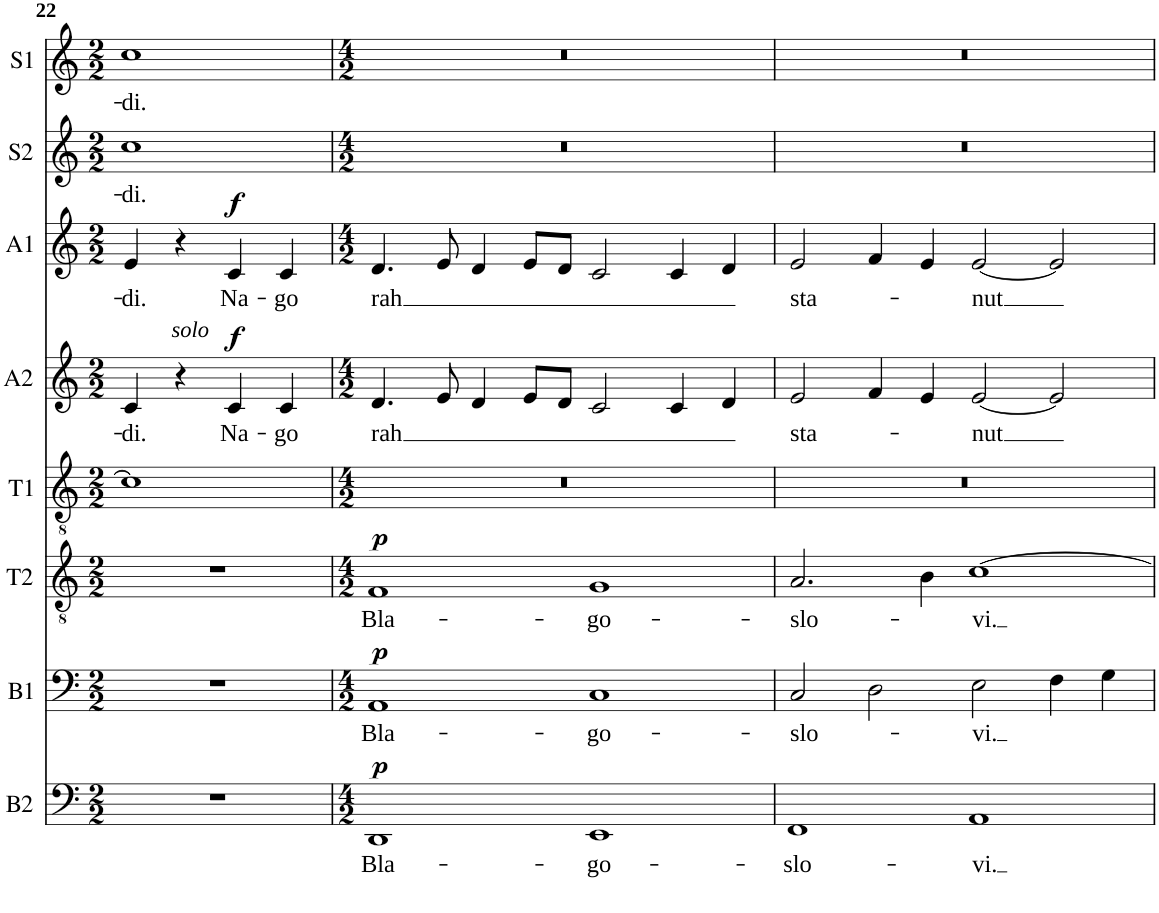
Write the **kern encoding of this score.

**kern	**text	**dynam	**kern	**text	**dynam	**kern	**text	**dynam	**kern	**kern	**text	**dynam	**kern	**text	**dynam	**kern	**text	**kern	**text
*part8	*part8	*part8	*part7	*part7	*part7	*part6	*part6	*part6	*part5	*part4	*part4	*part4	*part3	*part3	*part3	*part2	*part2	*part1	*part1
*staff8	*staff8	*staff8	*staff7	*staff7	*staff7	*staff6	*staff6	*staff6	*staff5	*staff4	*staff4	*staff4	*staff3	*staff3	*staff3	*staff2	*staff2	*staff1	*staff1
*I"Bass 2	*	*	*I"Bass 1	*	*	*I"Ténor 2	*	*	*I"Ténor 1	*I"Alto 2	*	*	*I"Alto 1	*	*	*I"Soprano 2	*	*I"Soprano 1	*
*I'B2	*	*	*I'B1	*	*	*I'T2	*	*	*I'T1	*I'A2	*	*	*I'A1	*	*	*I'S2	*	*I'S1	*
!!LO:PB:g=z
*clefF4	*	*	*clefF4	*	*	*clefGv2	*	*	*clefGv2	*clefG2	*	*	*clefG2	*	*	*clefG2	*	*clefG2	*
*k[]	*	*	*k[]	*	*	*k[]	*	*	*k[]	*k[]	*	*	*k[]	*	*	*k[]	*	*k[]	*
*M2/2	*	*	*M2/2	*	*	*M2/2	*	*	*M2/2	*M2/2	*	*	*M2/2	*	*	*M2/2	*	*M2/2	*
=22	=22	=22	=22	=22	=22	=22	=22	=22	=22	=22	=22	=22	=22	=22	=22	=22	=22	=22	=22
!	!	!	!	!	!	!	!	!	!	!	!LO:LY:b	!	!	!LO:LY:b	!	!	!LO:LY:b	!	!LO:LY:b
1r	.	.	1r	.	.	1r	.	.	1c]	4c/	-di.	.	4e/	-di.	.	1cc	-di.	1cc	-di.
.	.	.	.	.	.	.	.	.	.	4r	.	.	4r	.	.	.	.	.	.
!	!	!	!	!	!	!	!	!	!	!LO:TX:a:i:t=solo	!	!	!	!	!	!	!	!	!
!	!	!	!	!	!	!	!	!	!	!	!LO:LY:b	!LO:DY:a	!	!LO:LY:b	!LO:DY:a	!	!	!	!
.	.	.	.	.	.	.	.	.	.	4c/	Na-	f	4c/	Na-	f	.	.	.	.
!	!	!	!	!	!	!	!	!	!	!	!LO:LY:b	!	!	!LO:LY:b	!	!	!	!	!
.	.	.	.	.	.	.	.	.	.	4c/	-go	.	4c/	-go	.	.	.	.	.
=23	=23	=23	=23	=23	=23	=23	=23	=23	=23	=23	=23	=23	=23	=23	=23	=23	=23	=23	=23
*M4/2	*	*	*M4/2	*	*	*M4/2	*	*	*M4/2	*M4/2	*	*	*M4/2	*	*	*M4/2	*	*M4/2	*
!	!LO:LY:b	!LO:DY:a	!	!LO:LY:b	!LO:DY:a	!	!LO:LY:b	!LO:DY:a	!	!	!LO:LY:b	!	!	!LO:LY:b	!	!	!	!	!
1DD	Bla-	p	1AA	Bla-	p	1F	Bla-	p	0r	4.d/	rah	.	4.d/	rah	.	0r	.	0r	.
.	.	.	.	.	.	.	.	.	.	8e/	.	.	8e/	.	.	.	.	.	.
.	.	.	.	.	.	.	.	.	.	4d/	.	.	4d/	.	.	.	.	.	.
.	.	.	.	.	.	.	.	.	.	8e/L	.	.	8e/L	.	.	.	.	.	.
.	.	.	.	.	.	.	.	.	.	8d/J	.	.	8d/J	.	.	.	.	.	.
!	!LO:LY:b	!	!	!LO:LY:b	!	!	!LO:LY:b	!	!	!	!	!	!	!	!	!	!	!	!
1EE	-go-	.	1C	-go-	.	1G	-go-	.	.	2c/	.	.	2c/	.	.	.	.	.	.
.	.	.	.	.	.	.	.	.	.	4c/	.	.	4c/	.	.	.	.	.	.
.	.	.	.	.	.	.	.	.	.	4d/	.	.	4d/	.	.	.	.	.	.
=24	=24	=24	=24	=24	=24	=24	=24	=24	=24	=24	=24	=24	=24	=24	=24	=24	=24	=24	=24
!	!LO:LY:b	!	!	!LO:LY:b	!	!	!LO:LY:b	!	!	!	!LO:LY:b	!	!	!LO:LY:b	!	!	!	!	!
1FF	-slo-	.	2C/	-slo-	.	2.A/	-slo-	.	0r	2e/	sta-	.	2e/	sta-	.	0r	.	0r	.
.	.	.	2D\	.	.	.	.	.	.	4f/	.	.	4f/	.	.	.	.	.	.
.	.	.	.	.	.	4B\	.	.	.	4e/	.	.	4e/	.	.	.	.	.	.
!	!LO:LY:b	!	!	!LO:LY:b	!	!	!LO:LY:b	!	!	!	!LO:LY:b	!	!	!LO:LY:b	!	!	!	!	!
1AA	-vi.	.	2E\	-vi.	.	[1c	-vi.	.	.	[2e/	-nut	.	[2e/	-nut	.	.	.	.	.
.	.	.	4F\	.	.	.	.	.	.	2e/]	.	.	2e/]	.	.	.	.	.	.
.	.	.	4G\	.	.	.	.	.	.	.	.	.	.	.	.	.	.	.	.
=	=	=	=	=	=	=	=	=	=	=	=	=	=	=	=	=	=	=	=
*-	*-	*-	*-	*-	*-	*-	*-	*-	*-	*-	*-	*-	*-	*-	*-	*-	*-	*-	*-
